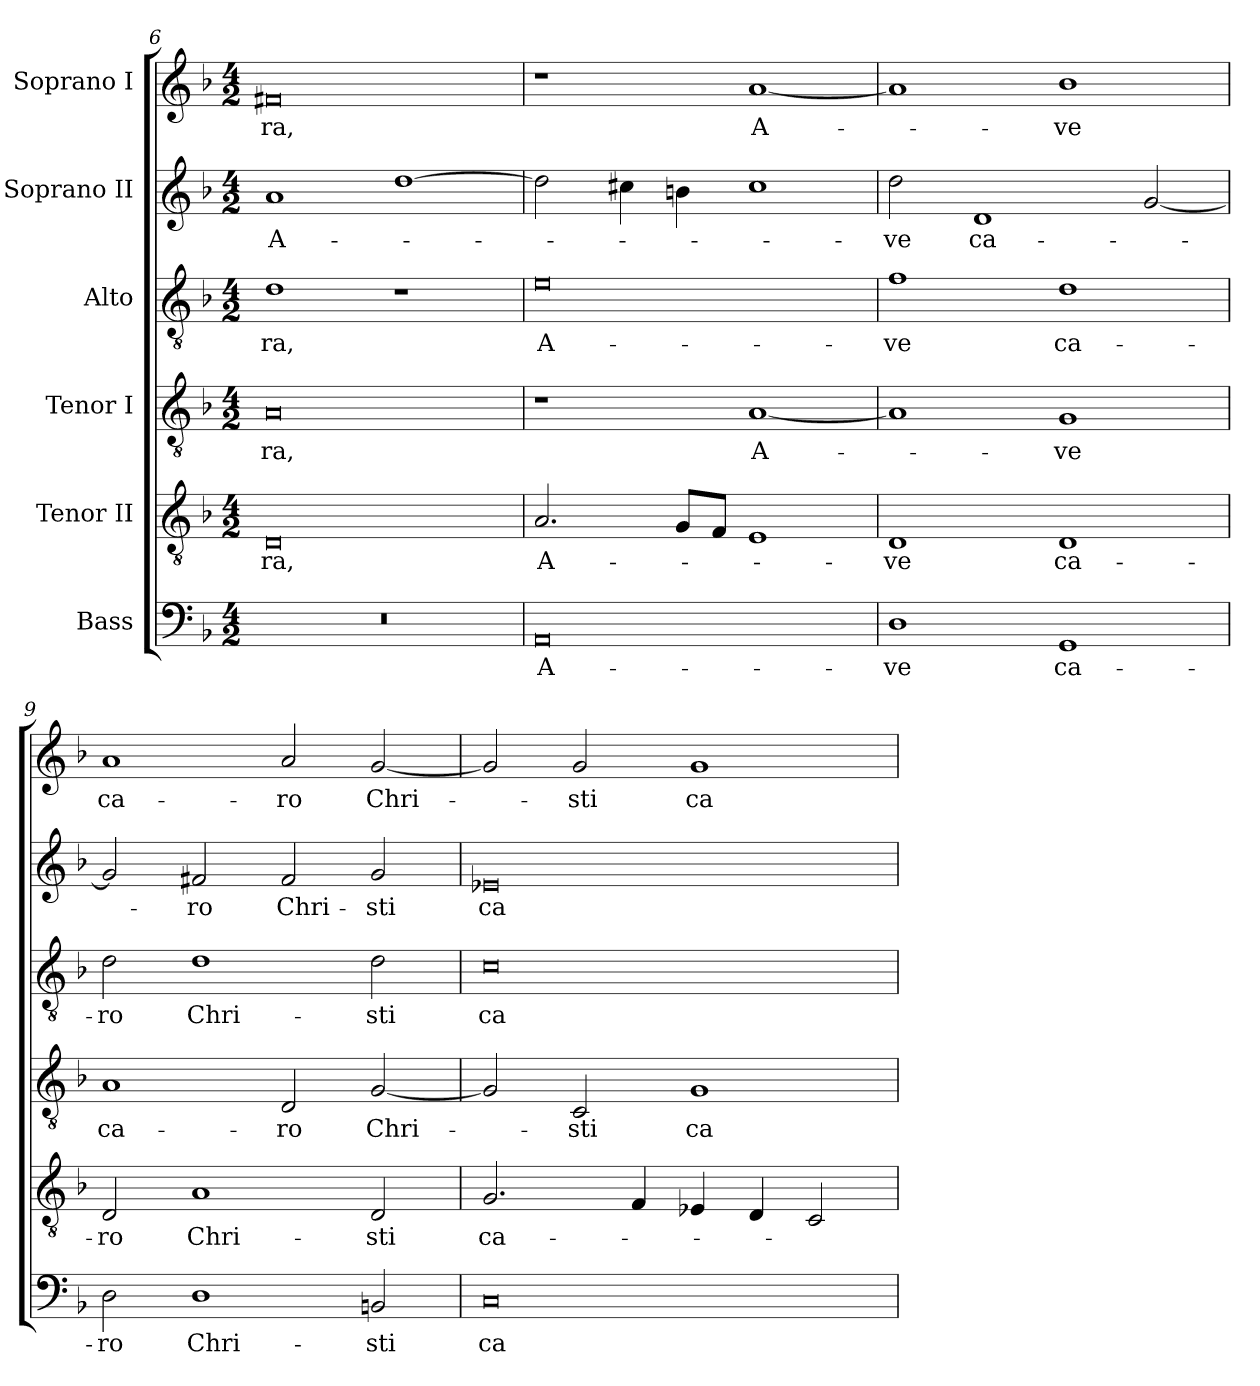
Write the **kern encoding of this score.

**kern	**text	**kern	**text	**kern	**text	**kern	**text	**kern	**text	**kern	**text
*part6	*part6	*part5	*part5	*part4	*part4	*part3	*part3	*part2	*part2	*part1	*part1
*staff6	*staff6	*staff5	*staff5	*staff4	*staff4	*staff3	*staff3	*staff2	*staff2	*staff1	*staff1
*I"Bass	*	*I"Tenor II	*	*I"Tenor I	*	*I"Alto	*	*I"Soprano II	*	*I"Soprano I	*
!!LO:LB:g=z
*clefF4	*	*clefGv2	*	*clefGv2	*	*clefGv2	*	*clefG2	*	*clefG2	*
*k[b-]	*	*k[b-]	*	*k[b-]	*	*k[b-]	*	*k[b-]	*	*k[b-]	*
*F:	*	*F:	*	*F:	*	*F:	*	*F:	*	*F:	*
*M4/2	*	*M4/2	*	*M4/2	*	*M4/2	*	*M4/2	*	*M4/2	*
=6	=6	=6	=6	=6	=6	=6	=6	=6	=6	=6	=6
!LO:N:vis=1	!	!	!	!	!	!	!	!	!	!	!
!	!	!	!LO:LY:b:color=#000000	!	!	!	!	!	!	!	!
!	!	!	!	!	!LO:LY:b:color=#000000	!	!	!	!	!	!
!	!	!	!	!	!	!	!LO:LY:b:color=#000000	!	!	!	!
!	!	!	!	!	!	!	!	!	!LO:LY:b:color=#000000	!	!
!	!	!	!	!	!	!	!	!	!	!	!LO:LY:b:color=#000000
0r	.	0Di	-ra,	0Ai	-ra,	1di	-ra,	1ai	A-	0f#Xi	-ra,
.	.	.	.	.	.	1r	.	[>1ddi	.	.	.
=7	=7	=7	=7	=7	=7	=7	=7	=7	=7	=7	=7
!	!LO:LY:b:color=#000000	!	!	!	!	!	!	!	!	!	!
!	!	!	!LO:LY:b:color=#000000	!	!	!	!	!	!	!	!
!	!	!	!	!	!	!	!LO:LY:b:color=#000000	!	!	!	!
0AAi	A-	2.Ai/	A-	1r	.	0ei	A-	2ddi\]	.	1r	.
.	.	.	.	.	.	.	.	4cc#Xi\	.	.	.
.	.	8Gi/L	.	.	.	.	.	4bni\	.	.	.
.	.	8Fi/J	.	.	.	.	.	.	.	.	.
!	!	!	!	!	!LO:LY:b:color=#000000	!	!	!	!	!	!
!	!	!	!	!	!	!	!	!	!	!	!LO:LY:b:color=#000000
.	.	1Ei	.	[<1Ai	A-	.	.	1cc#i	.	[<1ai	A-
=8	=8	=8	=8	=8	=8	=8	=8	=8	=8	=8	=8
!	!LO:LY:b:color=#000000	!	!	!	!	!	!	!	!	!	!
!	!	!	!LO:LY:b:color=#000000	!	!	!	!	!	!	!	!
!	!	!	!	!	!	!	!LO:LY:b:color=#000000	!	!	!	!
!	!	!	!	!	!	!	!	!	!LO:LY:b:color=#000000	!	!
1Di	-ve	1Di	-ve	1Ai]	.	1fi	-ve	2ddi\	-ve	1ai]	.
!	!	!	!	!	!	!	!	!	!LO:LY:b:color=#000000	!	!
.	.	.	.	.	.	.	.	1di	ca-	.	.
!	!LO:LY:b:color=#000000	!	!	!	!	!	!	!	!	!	!
!	!	!	!LO:LY:b:color=#000000	!	!	!	!	!	!	!	!
!	!	!	!	!	!LO:LY:b:color=#000000	!	!	!	!	!	!
!	!	!	!	!	!	!	!LO:LY:b:color=#000000	!	!	!	!
!	!	!	!	!	!	!	!	!	!	!	!LO:LY:b:color=#000000
1GGi	ca-	1Di	ca-	1Gi	-ve	1di	ca-	.	.	1b-i	-ve
.	.	.	.	.	.	.	.	[<2gi/	.	.	.
=9	=9	=9	=9	=9	=9	=9	=9	=9	=9	=9	=9
!	!LO:LY:b:color=#000000	!	!	!	!	!	!	!	!	!	!
!	!	!	!LO:LY:b:color=#000000	!	!	!	!	!	!	!	!
!	!	!	!	!	!LO:LY:b:color=#000000	!	!	!	!	!	!
!	!	!	!	!	!	!	!LO:LY:b:color=#000000	!	!	!	!
!	!	!	!	!	!	!	!	!	!	!	!LO:LY:b:color=#000000
2Di\	-ro	2Di/	-ro	1Ai	ca-	2di\	-ro	2gi/]	.	1ai	ca-
!	!LO:LY:b:color=#000000	!	!	!	!	!	!	!	!	!	!
!	!	!	!LO:LY:b:color=#000000	!	!	!	!	!	!	!	!
!	!	!	!	!	!	!	!LO:LY:b:color=#000000	!	!	!	!
!	!	!	!	!	!	!	!	!	!LO:LY:b:color=#000000	!	!
1Di	Chri-	1Ai	Chri-	.	.	1di	Chri-	2f#Xi/	-ro	.	.
!	!	!	!	!	!LO:LY:b:color=#000000	!	!	!	!	!	!
!	!	!	!	!	!	!	!	!	!LO:LY:b:color=#000000	!	!
!	!	!	!	!	!	!	!	!	!	!	!LO:LY:b:color=#000000
.	.	.	.	2Di/	-ro	.	.	2f#i/	Chri-	2ai/	-ro
!	!LO:LY:b:color=#000000	!	!	!	!	!	!	!	!	!	!
!	!	!	!LO:LY:b:color=#000000	!	!	!	!	!	!	!	!
!	!	!	!	!	!LO:LY:b:color=#000000	!	!	!	!	!	!
!	!	!	!	!	!	!	!LO:LY:b:color=#000000	!	!	!	!
!	!	!	!	!	!	!	!	!	!LO:LY:b:color=#000000	!	!
!	!	!	!	!	!	!	!	!	!	!	!LO:LY:b:color=#000000
2BBni/	-sti	2Di/	-sti	[<2Gi/	Chri-	2di\	-sti	2gi/	-sti	[<2gi/	Chri-
=10	=10	=10	=10	=10	=10	=10	=10	=10	=10	=10	=10
!	!LO:LY:b:color=#000000	!	!	!	!	!	!	!	!	!	!
!	!	!	!LO:LY:b:color=#000000	!	!	!	!	!	!	!	!
!	!	!	!	!	!	!	!LO:LY:b:color=#000000	!	!	!	!
!	!	!	!	!	!	!	!	!	!LO:LY:b:color=#000000	!	!
0Ci	ca-	2.Gi/	ca-	2Gi/]	.	0ci	ca-	0e-Xi	ca-	2gi/]	.
!	!	!	!	!	!LO:LY:b:color=#000000	!	!	!	!	!	!
!	!	!	!	!	!	!	!	!	!	!	!LO:LY:b:color=#000000
.	.	.	.	2Ci/	-sti	.	.	.	.	2gi/	-sti
.	.	4Fi/	.	.	.	.	.	.	.	.	.
!	!	!	!	!	!LO:LY:b:color=#000000	!	!	!	!	!	!
!	!	!	!	!	!	!	!	!	!	!	!LO:LY:b:color=#000000
.	.	4E-Xi/	.	1Gi	ca-	.	.	.	.	1gi	ca-
.	.	4Di/	.	.	.	.	.	.	.	.	.
.	.	2Ci/	.	.	.	.	.	.	.	.	.
=	=	=	=	=	=	=	=	=	=	=	=
*-	*-	*-	*-	*-	*-	*-	*-	*-	*-	*-	*-
